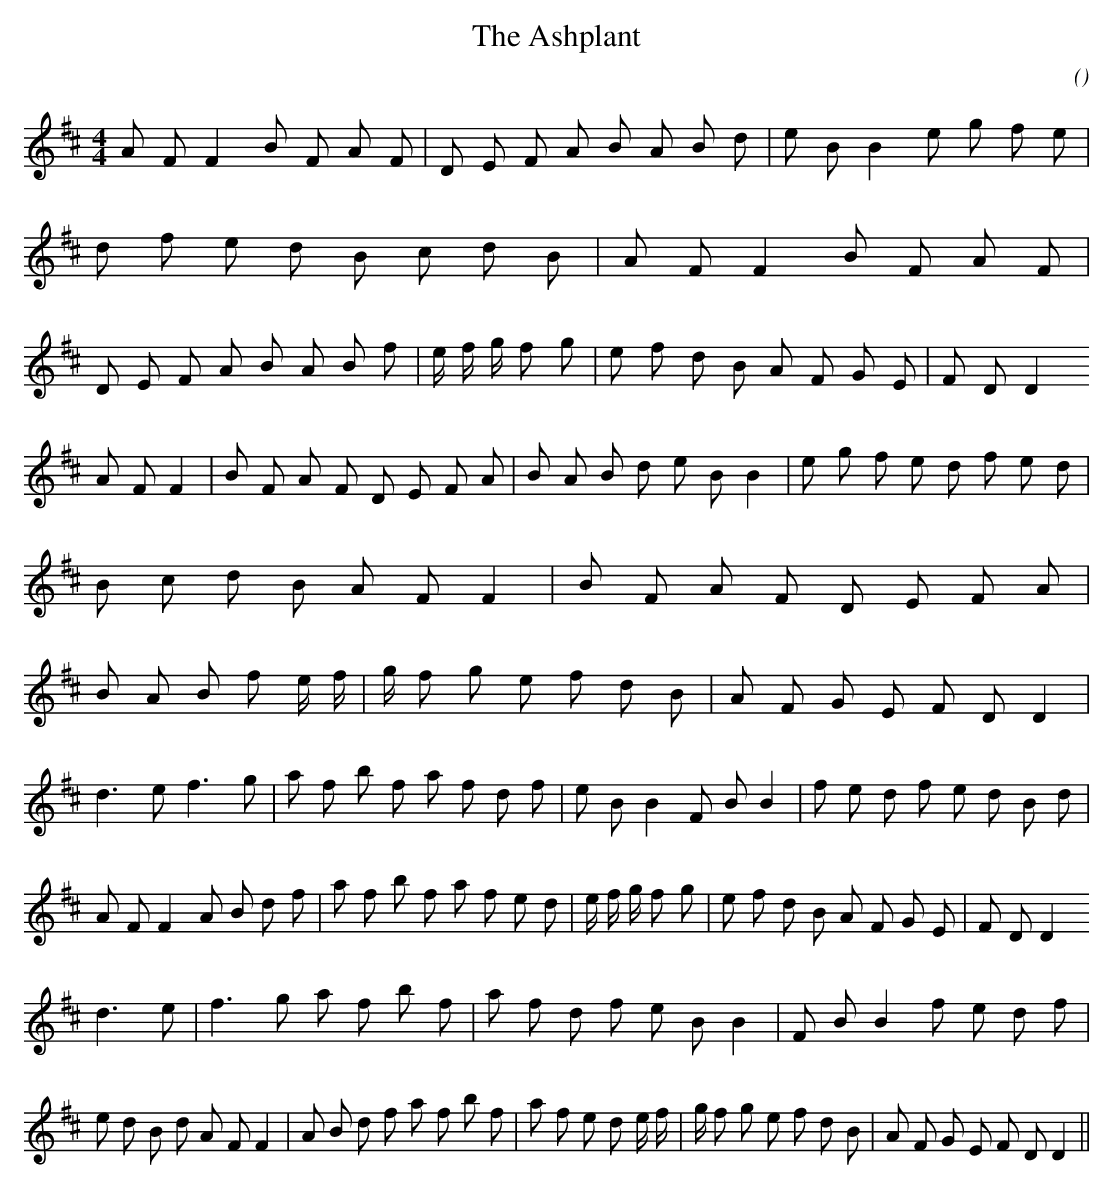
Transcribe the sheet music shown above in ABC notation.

X:1
T: The Ashplant
C:
O:
M:4/4
K:D
K:D
M:4/4
L:1/16
A2 F2 F4 B2 F2 A2 F2 |D2 E2 F2 A2 B2 A2 B2 d2 |e2 B2 B4 e2 g2 f2 e2 |d2 f2 e2 d2 B2 c2 d2 B2 |A2 F2 F4 B2 F2 A2 F2 |D2 E2 F2 A2 B2 A2 B2 f2 |e4/3 f4/3 g4/3 f2 g2 |e2 f2 d2 B2 A2 F2 G2 E2 |F2 D2 D4
A2 F2 F4 |B2 F2 A2 F2 D2 E2 F2 A2 |B2 A2 B2 d2 e2 B2 B4 |e2 g2 f2 e2 d2 f2 e2 d2 |B2 c2 d2 B2 A2 F2 F4 |B2 F2 A2 F2 D2 E2 F2 A2 |B2 A2 B2 f2 e4/3 f4/3 |g4/3 f2 g2 e2 f2 d2 B2 |A2 F2 G2 E2 F2 D2 D4 |
d6 e2 f6 g2 |a2 f2 b2 f2 a2 f2 d2 f2 |e2 B2 B4 F2 B2 B4 |f2 e2 d2 f2 e2 d2 B2 d2 |A2 F2 F4 A2 B2 d2 f2 |a2 f2 b2 f2 a2 f2 e2 d2 |e4/3 f4/3 g4/3 f2 g2 |e2 f2 d2 B2 A2 F2 G2 E2 |F2 D2 D4
d6 e2 |f6 g2 a2 f2 b2 f2 |a2 f2 d2 f2 e2 B2 B4 |F2 B2 B4 f2 e2 d2 f2 |e2 d2 B2 d2 A2 F2 F4 |A2 B2 d2 f2 a2 f2 b2 f2 |a2 f2 e2 d2 e4/3 f4/3 |g4/3 f2 g2 e2 f2 d2 B2 |A2 F2 G2 E2 F2 D2 D4 ||
